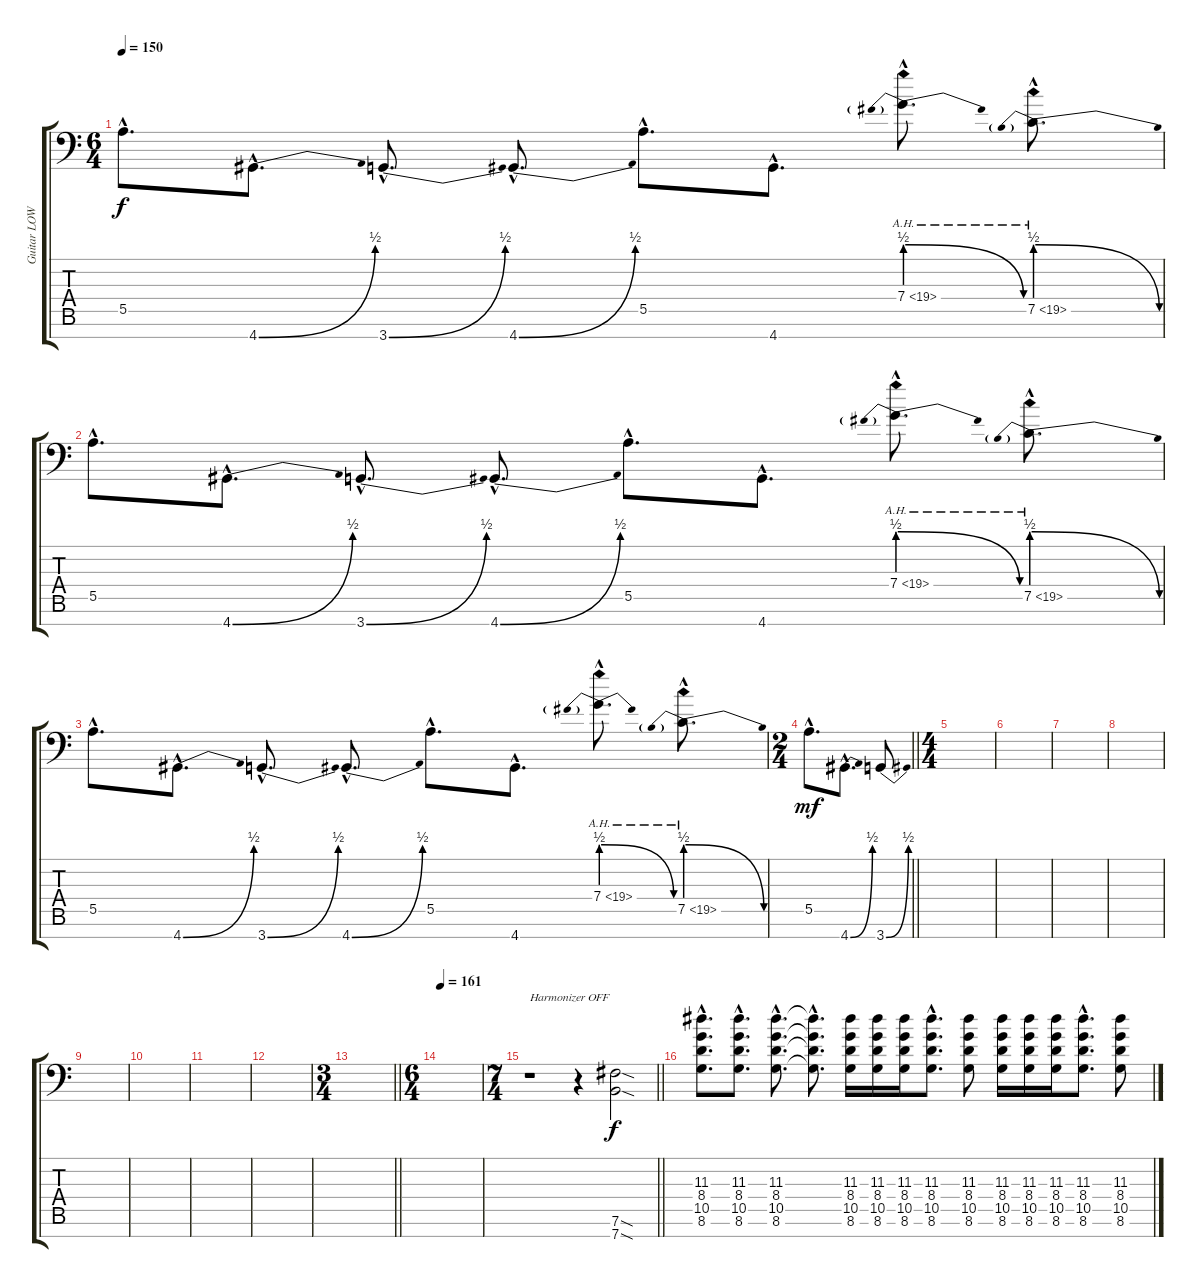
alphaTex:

\track ("Guitar LOW RIGHT" "Guitar LOW") {instrument distortionguitar}
\staff {score tabs}
\tuning (B3 Gb3 E3 B2 E2 B1 E1) {hide}
\ts (6 4)
\tempo 150
\clef f4
\ks c
5.5{hac}.8{d dy f} 4.7{be (bend 0 0 60 2) hac}.8{d} 3.7{be (bend 0 0 60 2) hac}.8{d} 4.7{be (bend 0 0 60 2) hac}.8{d} 5.5{hac}.8{d} 4.7{hac}.8{d} 7.4{be (prebendrelease 0 2 60 0) ah 12 hac}.8{d} 7.5{be (prebendrelease 0 2 60 0) ah 12 hac}.8{d} |
5.5{hac}.8{d} 4.7{be (bend 0 0 60 2) hac}.8{d} 3.7{be (bend 0 0 60 2) hac}.8{d} 4.7{be (bend 0 0 60 2) hac}.8{d} 5.5{hac}.8{d} 4.7{hac}.8{d} 7.4{be (prebendrelease 0 2 60 0) ah 12 hac}.8{d} 7.5{be (prebendrelease 0 2 60 0) ah 12 hac}.8{d} |
5.5{hac}.8{d} 4.7{be (bend 0 0 60 2) hac}.8{d} 3.7{be (bend 0 0 60 2) hac}.8{d} 4.7{be (bend 0 0 60 2) hac}.8{d} 5.5{hac}.8{d} 4.7{hac}.8{d} 7.4{be (prebendrelease 0 2 60 0) ah 12 hac}.8{d} 7.5{be (prebendrelease 0 2 60 0) ah 12 hac}.8{d} |
\ts (2 4)
\barLineRight lightlight
5.5{hac}.8{d dy mf} 4.7{be (bend 0 0 60 2) hac}.8{d} 3.7{be (bend 0 0 60 2)}.8 |
\ts (4 4)
\section ("" "")
|
|
|
|
|
|
|
|
\ts (3 4)
\barLineRight lightlight
|
\ts (6 4)
\tempo 161
|
\ts (7 4)
\barLineRight lightlight
r.1{txt "Harmonizer OFF"} r.4 (7.6{sod} 7.7{sod}).2{dy f} |
\section ("" "")
(11.3{hac} 8.4{hac} 10.5{hac} 8.6{hac}).8{d} (11.3{hac} 8.4{hac} 10.5{hac} 8.6{hac}).8{d} (11.3{hac} 8.4{hac} 10.5{hac} 8.6{hac}).8{d} (11.3{hac t} 8.4{hac t} 10.5{hac t} 8.6{hac t}).8{d} (11.3 8.4 10.5 8.6).16 (11.3 8.4 10.5 8.6).16 (11.3 8.4 10.5 8.6).16 (11.3{hac} 8.4{hac} 10.5{hac} 8.6{hac}).8{d} (11.3 8.4 10.5 8.6).8 (11.3 8.4 10.5 8.6).16 (11.3 8.4 10.5 8.6).16 (11.3 8.4 10.5 8.6).16 (11.3{hac} 8.4{hac} 10.5{hac} 8.6{hac}).8{d} (11.3 8.4 10.5 8.6).8
